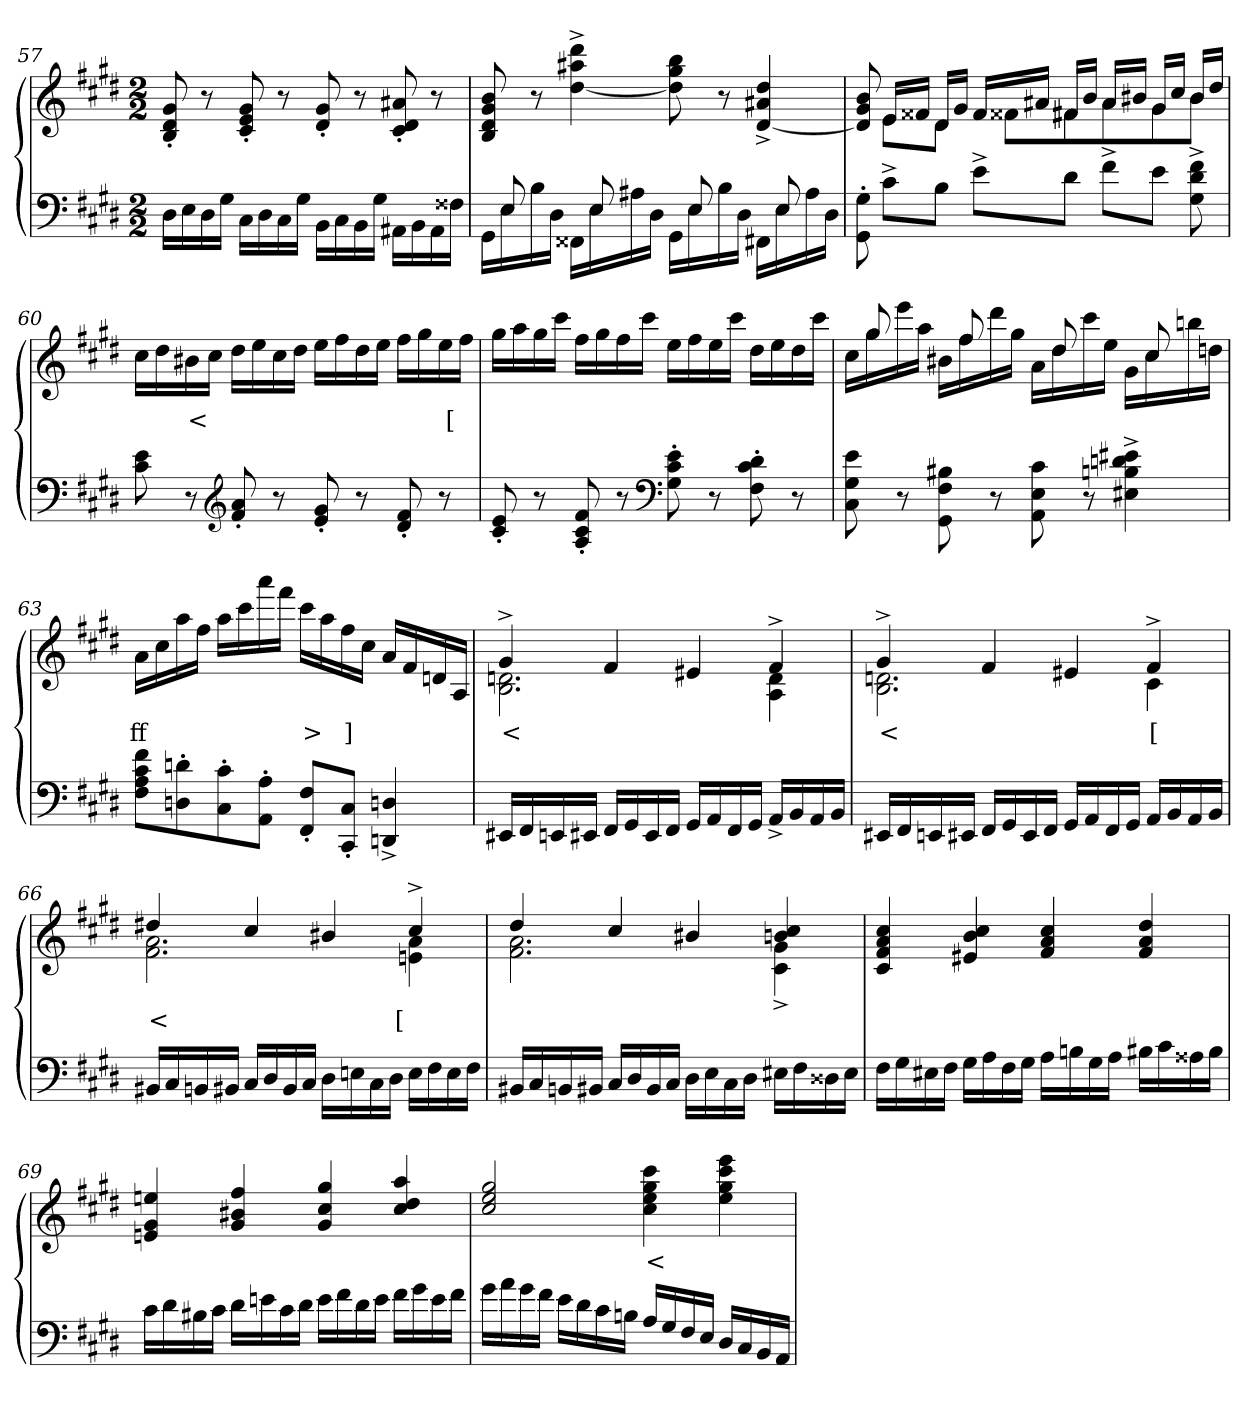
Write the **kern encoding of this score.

**kern	**kern	**text
*part2	*part1	*part1
*staff2	*staff1	*staff1
*clefF4	*clefG2	*
*k[f#c#g#d#]	*k[f#c#g#d#]	*
*M2/2	*M2/2	*
=57	=57	=57
16D#LL	8g#'> 8d#'> 8B'>	.
16E	.	.
16D#	8r	.
16G#JJ	.	.
16C#LL	8g#'> 8e'> 8c#'>	.
16D#	.	.
16C#	8r	.
16G#JJ	.	.
16BB\LL	8g#'> 8d#'>	.
16C#	.	.
16BB	8r	.
16G#JJ	.	.
16AA#X\LL	8a#X'> 8d#'> 8c#'>	.
16BB	.	.
16AA#	8r	.
16F##XJJ	.	.
=58	=58	=58
*^	*	*
16ryy	16GG#LL	8b 8g# 8d# 8B	.
8E	16E	.	.
.	16B	8r	.
8ryy	16D#JJ	.	.
.	16FF##XLL	4ddd#^> 4aa#X^> [4dd#^>	.
8E	16E	.	.
.	16A#X	.	.
8ryy	16D#JJ	.	.
.	16GG#LL	8bb 8gg# 8dd#]	.
8E	16E	.	.
.	16B	8r	.
8ryy	16D#JJ	.	.
.	16FF#XLL	4dd#^> 4a#^> [4d#^>	.
8E	16E	.	.
.	16A#	.	.
16ryy	16D#JJ	.	.
*v	*v	*	*
=59	=59	=59
*	*^	*
8G#\'> 8GG#\'>	8b 8g# 8d#]	8ryy	.
8c#^>L	16eLL	8eL	.
.	16f##XJJ	.	.
8BJ	16d#LL	8d#J	.
.	16g#JJ	.	.
8e^>L	16f##LL	8f##XL	.
.	16a#XJJ	.	.
8d#J	16f#XLL	8f#X	.
.	16bJJ	.	.
8f#^>L	16a#LL	8a#	.
.	16b#XJJ	.	.
8eJ	16g#LL	8g#	.
.	16cc#JJ	.	.
8f#^> 8d#^> 8G#^>	16b#LL	8b#J	.
.	16dd#JJ	.	.
*	*v	*v	*
=60	=60	=60
8e 8c#	16cc#LL	.
.	16dd#	.
8r	16b#X	<
.	16cc#JJ	.
*clefG2	*	*
8a'> 8f#'>	16dd#LL	.
.	16ee	.
8r	16cc#	.
.	16dd#JJ	.
8g#'> 8e'>	16eeLL	.
.	16ff#	.
8r	16dd#	.
.	16eeJJ	.
8f#'> 8d#'>	16ff#LL	.
.	16gg#	.
8r	16ee	.
.	16ff#JJ	[
=61	=61	=61
8e'> 8c#'>	16gg#LL	.
.	16aa	.
8r	16gg#	.
.	16ccc#JJ	.
8f#'> 8c#'> 8A'>	16ff#LL	.
.	16gg#	.
8r	16ff#	.
.	16ccc#JJ	.
*clefF4	*	*
8e'> 8c#'> 8G#'>	16eeLL	.
.	16ff#	.
8r	16ee	.
.	16ccc#JJ	.
8d#'> 8c#'> 8F#'>	16dd#LL	.
.	16ee	.
8r	16dd#	.
.	16ccc#JJ	.
=62	=62	=62
*	*^	*
8e 8G# 8C#	16ryy	16cc#LL	.
.	8gg#	16gg#	.
8r	.	16eee	.
.	8ryy	16aaJJ	.
8B#X 8F# 8GG#	.	16b#XLL	.
.	8ff#	16ff#	.
8r	.	16ddd#	.
.	8ryy	16gg#JJ	.
8c# 8E 8AA	.	16aLL	.
.	8dd#	16dd#	.
8r	.	16ccc#	.
.	8ryy	16eeJJ	.
4e#X^> 4dn^> 4Bn^> 4E#X^>	.	16g#LL	.
.	8cc#	16cc#	.
.	.	16bbn	.
.	16ryy	16ddnJJ	.
*	*v	*v	*
=63	=63	=63
8f# 8c# 8A 8F#L	16aLL	ff
.	16cc#	.
8dn'> 8Dn'>	16aa	.
.	16ff#JJ	.
8c#'> 8C#'>	16aaLL	.
.	16ccc#	.
8A'> 8AA'>J	16aaa	.
.	16fff#JJ	.
8F#'> 8FF#'>L	16ccc#LL	>
.	16aa	.
8C#'> 8CC#'>J	16ff#	]
.	16cc#JJ	.
4Dn^> 4DDn^>	16aLL	.
.	16f#	.
.	16dn	.
.	16AJJ	.
=64	=64	=64
*	*^	*
16EE#XLL	4g#^>	2.dn 2.B	<
16FF#	.	.	.
16EEn	.	.	.
16EE#XJJ	.	.	.
16FF#LL	4f#	.	.
16GG#	.	.	.
16EE#	.	.	.
16FF#JJ	.	.	.
16GG#LL	4e#X	.	.
16AA	.	.	.
16FF#	.	.	.
16GG#JJ	.	.	.
16AA^>LL	4f#^>	4d 4A	.
16BB	.	.	.
16AA	.	.	.
16BBJJ	.	.	.
=65	=65	=65	=65
16EE#XLL	4g#^>	2.dn 2.B	<
16FF#	.	.	.
16EEn	.	.	.
16EE#XJJ	.	.	.
16FF#LL	4f#	.	.
16GG#	.	.	.
16EE#	.	.	.
16FF#JJ	.	.	.
16GG#LL	4e#X	.	.
16AA	.	.	.
16FF#	.	.	.
16GG#JJ	.	.	.
16AALL	4f#^>	4c#	[
16BB	.	.	.
16AA	.	.	.
16BBJJ	.	.	.
=66	=66	=66	=66
16BB#XLL	4dd#X	2.a 2.f#	<
16C#	.	.	.
16BBn	.	.	.
16BB#XJJ	.	.	.
16C#LL	4cc#	.	.
16D#	.	.	.
16BB#	.	.	.
16C#JJ	.	.	.
16D#LL	4b#X	.	.
16En	.	.	.
16C#	.	.	.
16D#JJ	.	.	.
16ELL	4cc#^>	4a 4en	[
16F#	.	.	.
16E	.	.	.
16F#JJ	.	.	.
=67	=67	=67	=67
16BB#XLL	4dd#	2.a 2.f#	.
16C#	.	.	.
16BBn	.	.	.
16BB#XJJ	.	.	.
16C#LL	4cc#	.	.
16D#	.	.	.
16BB#	.	.	.
16C#JJ	.	.	.
16D#LL	4b#X	.	.
16E	.	.	.
16C#	.	.	.
16D#JJ	.	.	.
16E#XLL	4cc# 4bn	4g#^> 4c#^>	.
16F#	.	.	.
16D##X	.	.	.
16E#JJ	.	.	.
*	*v	*v	*
=68	=68	=68
16F#LL	4cc# 4a 4f# 4c#	.
16G#	.	.
16E#X	.	.
16F#JJ	.	.
16G#LL	4cc# 4b 4e#X	.
16A	.	.
16F#	.	.
16G#JJ	.	.
16ALL	4cc# 4a 4f#	.
16Bn	.	.
16G#	.	.
16AJJ	.	.
16B#XLL	4dd# 4a 4f#	.
16c#	.	.
16A##X	.	.
16B#JJ	.	.
=69	=69	=69
16c#LL	4een 4g# 4en	.
16d#	.	.
16B#X	.	.
16c#JJ	.	.
16d#\LL	4ff#/ 4b#X/ 4g#/	.
16en\	.	.
16c#\	.	.
16d#\JJ	.	.
16eLL	4gg#/ 4cc#/ 4g#/	.
16f#	.	.
16d#	.	.
16eJJ	.	.
16f#LL	4aa/ 4dd#/ 4cc#/	.
16g#	.	.
16e	.	.
16f#JJ	.	.
=70	=70	=70
16g#LL	2gg#/ 2ee/ 2cc#/	.
16a	.	.
16g#	.	.
16f#JJ	.	.
16eLL	.	.
16d#	.	.
16c#	.	.
16BnJJ	.	.
16A/LL	4ccc# 4gg# 4ee 4cc#	<
16G#	.	.
16F#	.	.
16EJJ	.	.
16D#LL	4eee 4ccc# 4gg# 4ee	.
16C#	.	.
16BB	.	.
16AAJJ	.	.
=	=	=
*-	*-	*-
